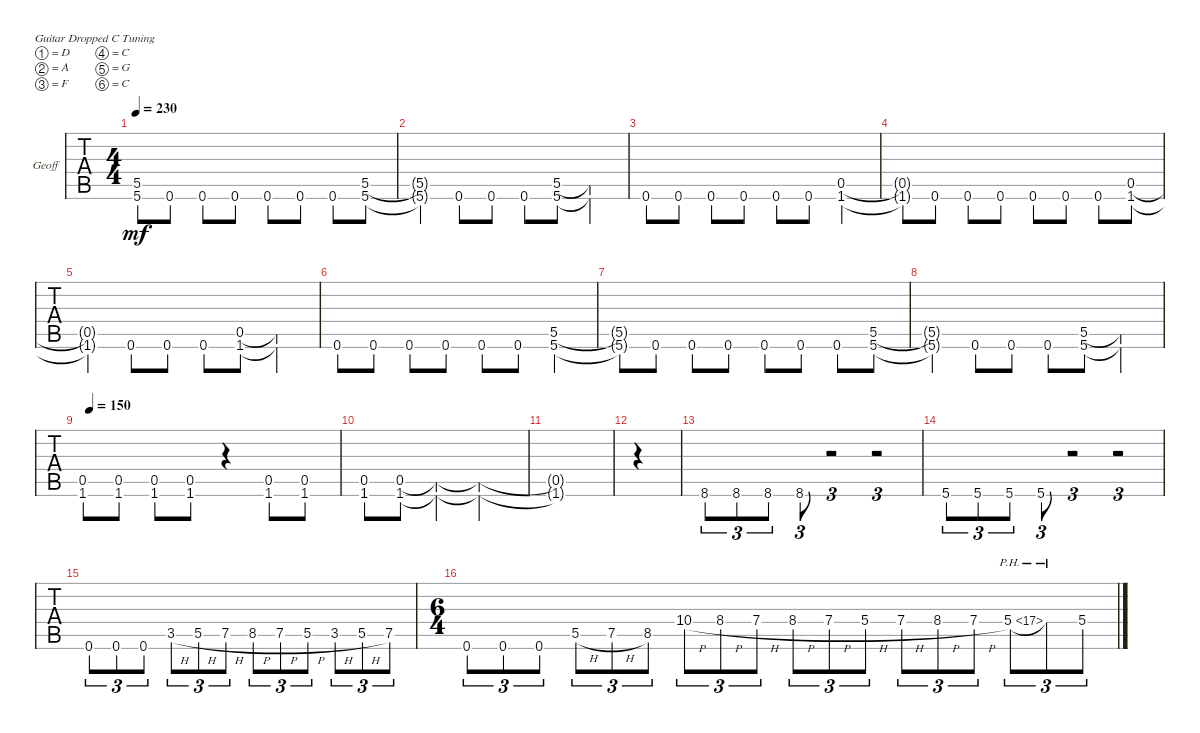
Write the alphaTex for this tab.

\bracketExtendMode groupsimilarinstruments
\firstSystemTrackNameOrientation horizontal
\otherSystemsTrackNameOrientation horizontal
\track ("GeoFuck" "Geoff") {instrument acousticgrandpiano}
\staff {tabs}
\tuning (D4 A3 F3 C3 G2 C2)
\displaytranspose 12
\ts (4 4)
\tempo 230
\clef g2
\ks c
(5.5{t} 5.6{t}).8{dy mf} 0.6.8 0.6.8 0.6.8 0.6.8 0.6.8 0.6.8 (5.5 5.6).8 |
(5.5{t} 5.6{t}).4 0.6.8 0.6.8 0.6.8 (5.5 5.6).8 (5.5{t} 5.6{t}).4 |
0.6.8 0.6.8 0.6.8 0.6.8 0.6.8 0.6.8 (0.5 1.6).4 |
(0.5{t} 1.6{t}).8 0.6.8 0.6.8 0.6.8 0.6.8 0.6.8 0.6.8 (0.5 1.6).8 |
(0.5{t} 1.6{t}).4 0.6.8 0.6.8 0.6.8 (0.5 1.6).8 (0.5{t} 1.6{t}).4 |
0.6.8 0.6.8 0.6.8 0.6.8 0.6.8 0.6.8 (5.5 5.6).4 |
(5.5{t} 5.6{t}).8 0.6.8 0.6.8 0.6.8 0.6.8 0.6.8 0.6.8 (5.5 5.6).8 |
(5.5{t} 5.6{t}).4 0.6.8 0.6.8 0.6.8 (5.5 5.6).8 (5.5{t} 5.6{t}).4 |
\tempo (150 0.03125)
(0.5 1.6).8 (0.5 1.6).8 (0.5 1.6).8 (0.5 1.6).8 r.4 (0.5 1.6).8 (0.5 1.6).8 |
(0.5 1.6).8 (0.5 1.6).8 (0.5{t} 1.6{t}).4 (0.5{t} 1.6{t}).2 |
(0.5{t} 1.6{t}).1 |
|
8.6.8{tu (3 2)} 8.6.8{tu (3 2)} 8.6.8{tu (3 2)} 8.6.8{tu (3 2)} r.2{tu (3 2)} r.2{tu (3 2)} |
5.6.8{tu (3 2)} 5.6.8{tu (3 2)} 5.6.8{tu (3 2)} 5.6.8{tu (3 2)} r.2{tu (3 2)} r.2{tu (3 2)} |
0.6.8{tu (3 2)} 0.6.8{tu (3 2)} 0.6.8{tu (3 2)} 3.5{h}.8{tu (3 2)} 5.5{h}.8{tu (3 2)} 7.5{h}.8{tu (3 2)} 8.5{h}.8{tu (3 2)} 7.5{h}.8{tu (3 2)} 5.5{h}.8{tu (3 2)} 3.5{h}.8{tu (3 2)} 5.5{h}.8{tu (3 2)} 7.5.8{tu (3 2)} |
\ts (6 4)
0.6.8{tu (3 2)} 0.6.8{tu (3 2)} 0.6.8{tu (3 2)} 5.5{h}.8{tu (3 2)} 7.5{h}.8{tu (3 2)} 8.5.8{tu (3 2)} 10.4{h}.8{tu (3 2)} 8.4{h}.8{tu (3 2)} 7.4{h}.8{tu (3 2)} 8.4{h}.8{tu (3 2)} 7.4{h}.8{tu (3 2)} 5.4{h}.8{tu (3 2)} 7.4{h}.8{tu (3 2)} 8.4{h}.8{tu (3 2)} 7.4{h}.8{tu (3 2)} 5.4{ph 12}.8{tu (3 2)} 5.4{ph 12 t}.8{tu (3 2)} 5.4.8{tu (3 2)}
